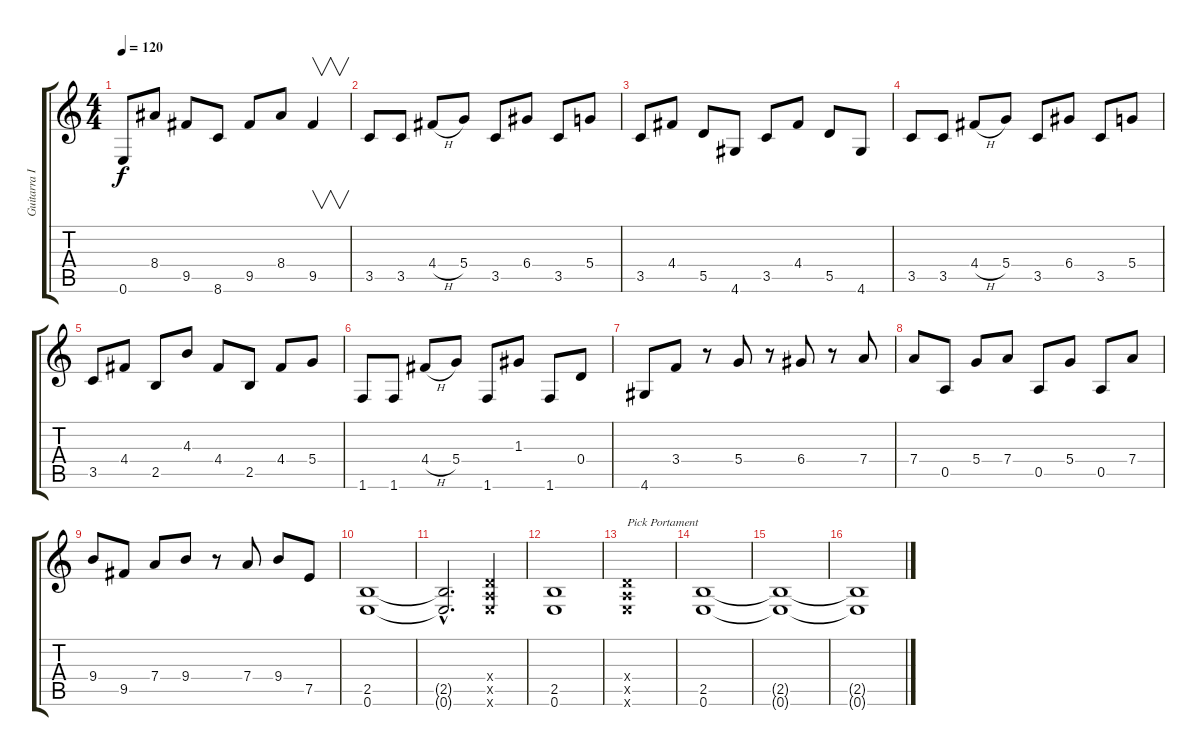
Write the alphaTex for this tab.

\track ("Guitarra I" "Guitarra I") {instrument distortionguitar}
\staff {score tabs}
\tuning (E4 B3 G3 D3 A2 E2) {hide}
\ts (4 4)
\tempo 120
\clef g2
\ks c
0.6.8{dy f} 8.4.8 9.5.8 8.6.8 9.5.8 8.4.8 9.5.4{v} |
3.5.8 3.5.8 4.4{h}.8 5.4.8 3.5.8 6.4.8 3.5.8 5.4.8 |
3.5.8 4.4.8 5.5.8 4.6.8 3.5.8 4.4.8 5.5.8 4.6.8 |
3.5.8 3.5.8 4.4{h}.8 5.4.8 3.5.8 6.4.8 3.5.8 5.4.8 |
3.5.8 4.4.8 2.5.8 4.3.8 4.4.8 2.5.8 4.4.8 5.4.8 |
1.6.8 1.6.8 4.4{h}.8 5.4.8 1.6.8 1.3.8 1.6.8 0.4.8 |
4.6.8 3.4.8 r.8 5.4.8 r.8 6.4.8 r.8 7.4.8 |
7.4.8 0.5.8 5.4.8 7.4.8 0.5.8 5.4.8 0.5.8 7.4.8 |
9.4.8 9.5.8 7.4.8 9.4.8 r.8 7.4.8 9.4.8 7.5.8 |
(2.5 0.6).1 |
(2.5{hac t} 0.6{hac t}).2{d} (0.4{x} 0.5{x} 0.6{x}).4 |
(2.5 0.6).1 |
(0.4{x} 0.5{x} 0.6{x}).1{txt "Pick Portament"} |
(2.5 0.6).1 |
(2.5{t} 0.6{t}).1 |
(2.5{t} 0.6{t}).1
